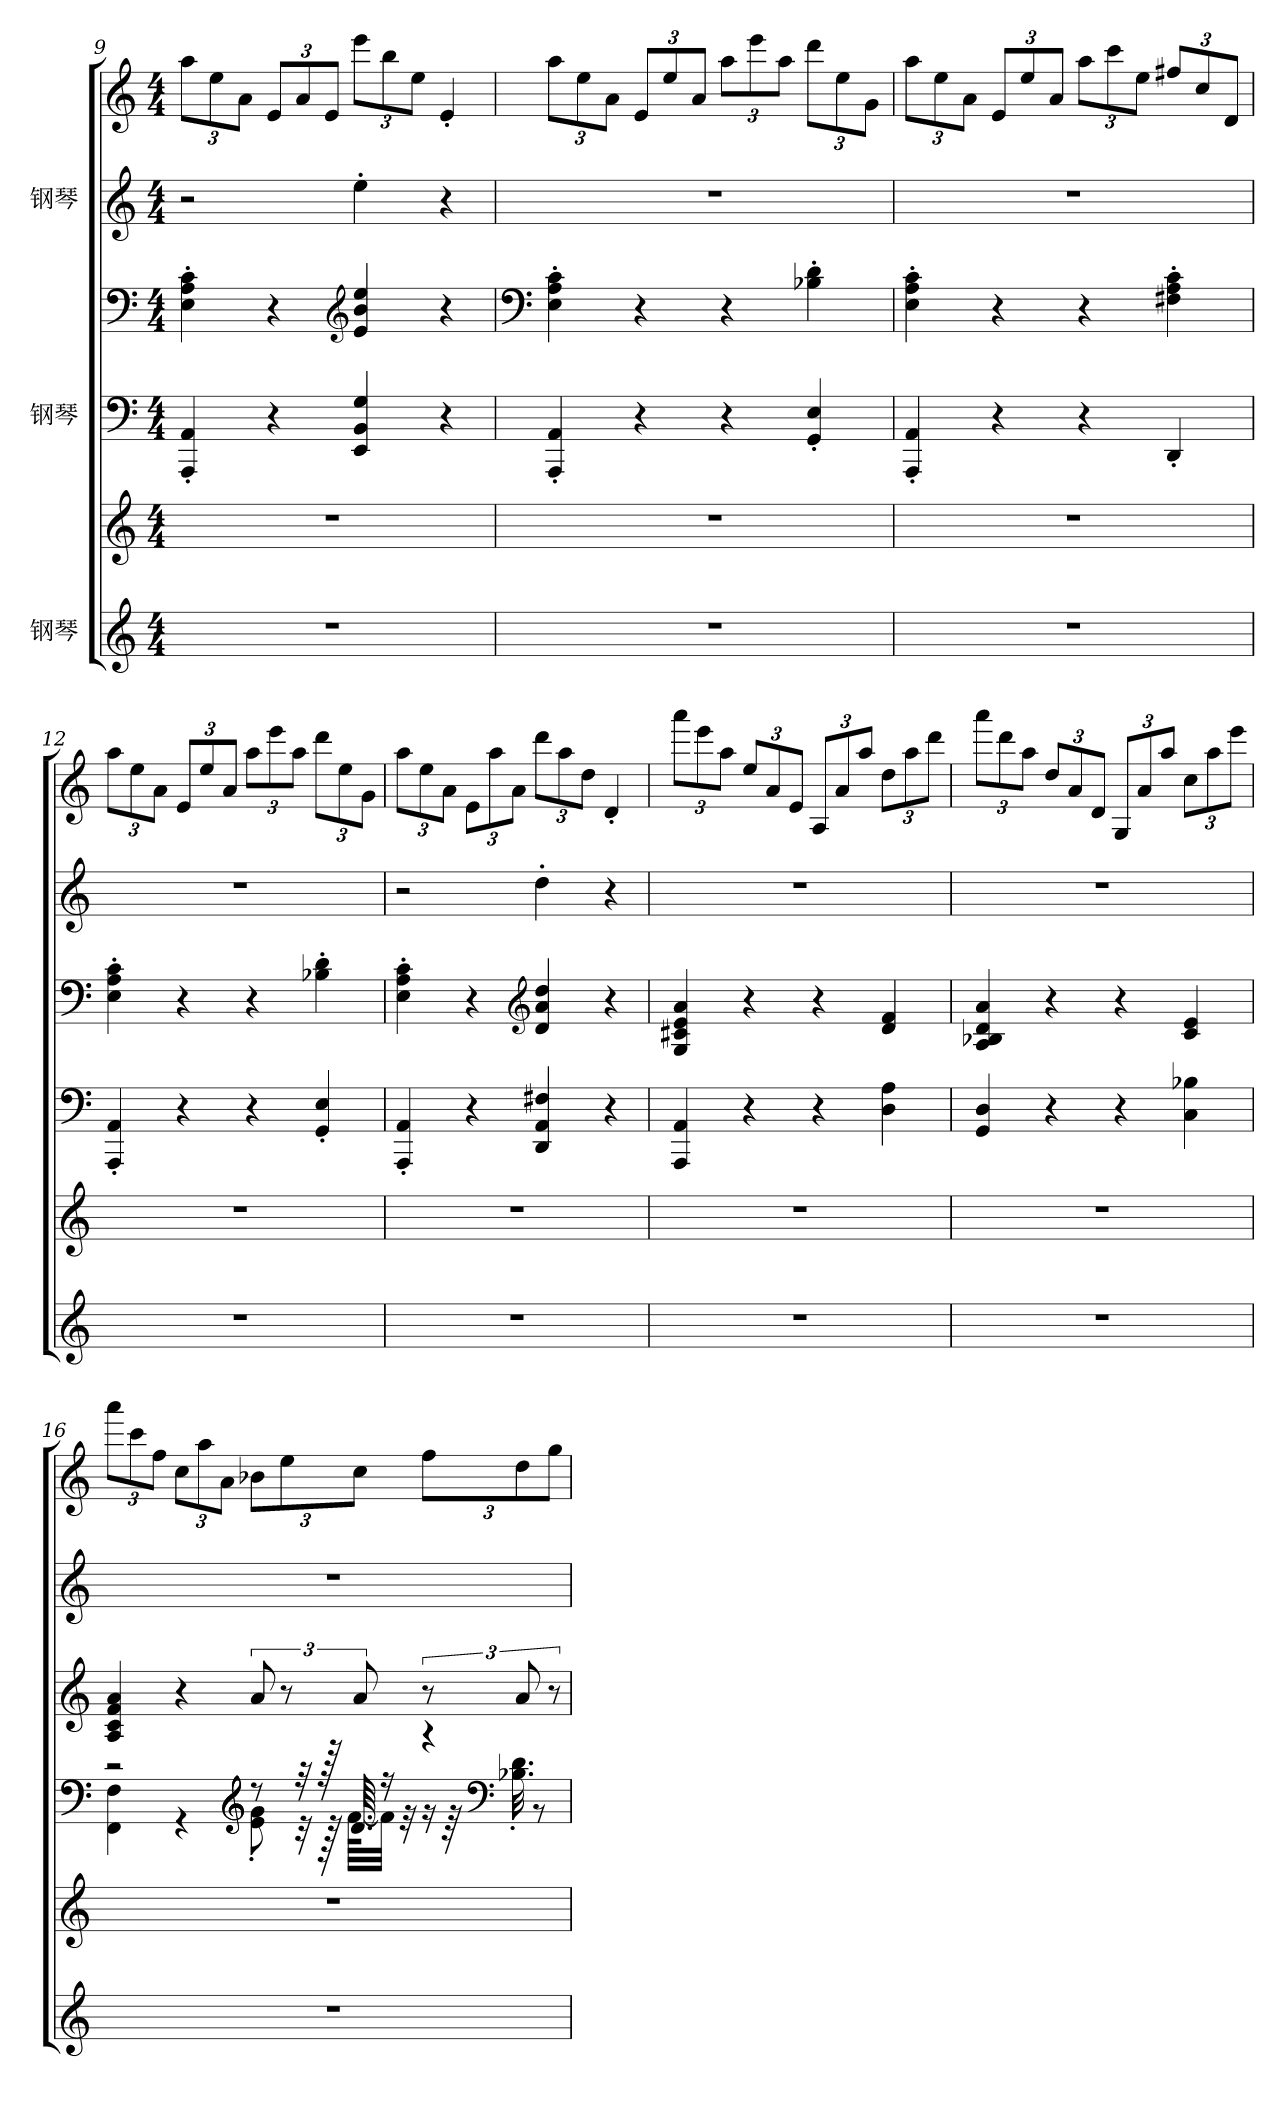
**kern	**kern	**kern	**kern	**kern	**kern
*part3	*part3	*part2	*part2	*part1	*part1
*staff6	*staff5	*staff4	*staff3	*staff2	*staff1
*I"钢琴	*	*I"钢琴	*	*I"钢琴	*
!!LO:PB:g=z
*clefG2	*clefG2	*clefF4	*clefF4	*clefG2	*clefG2
*k[]	*k[]	*k[]	*k[]	*k[]	*k[]
*M4/4	*M4/4	*M4/4	*M4/4	*M4/4	*M4/4
*	*	*	*	*	*Xbrackettup
=9	=9	=9	=9	=9	=9
1r	1r	4AAA/' 4AA/'	4E\' 4A\' 4c\'	2r	12aa\L
.	.	.	.	.	12ee\
.	.	.	.	.	12a\J
.	.	4r	4r	.	12e/L
.	.	.	.	.	12a/
.	.	.	.	.	12e/J
*	*	*	*clefG2	*	*
.	.	4EE/ 4BB/ 4G/	4e/ 4b/ 4ee/	4ee'\	12eee\L
.	.	.	.	.	12bb\
.	.	.	.	.	12ee\J
.	.	4r	4r	4r	4e'/
=10	=10	=10	=10	=10	=10
*	*	*	*clefF4	*	*
1r	1r	4AAA/' 4AA/'	4E\' 4A\' 4c\'	1r	12aa\L
.	.	.	.	.	12ee\
.	.	.	.	.	12a\J
.	.	4r	4r	.	12e/L
.	.	.	.	.	12ee/
.	.	.	.	.	12a/J
.	.	4r	4r	.	12aa\L
.	.	.	.	.	12eee\
.	.	.	.	.	12aa\J
.	.	4GG/' 4E/'	4B-X\' 4d\'	.	12ddd\L
.	.	.	.	.	12ee\
.	.	.	.	.	12g\J
=11	=11	=11	=11	=11	=11
1r	1r	4AAA/' 4AA/'	4E\' 4A\' 4c\'	1r	12aa\L
.	.	.	.	.	12ee\
.	.	.	.	.	12a\J
.	.	4r	4r	.	12e/L
.	.	.	.	.	12ee/
.	.	.	.	.	12a/J
.	.	4r	4r	.	12aa\L
.	.	.	.	.	12ccc\
.	.	.	.	.	12ee\J
.	.	4DD'/	4F#X\' 4A\' 4c\'	.	12ff#X/L
.	.	.	.	.	12cc/
.	.	.	.	.	12d/J
!!LO:LB:g=z
=12	=12	=12	=12	=12	=12
1r	1r	4AAA/' 4AA/'	4E\' 4A\' 4c\'	1r	12aa\L
.	.	.	.	.	12ee\
.	.	.	.	.	12a\J
.	.	4r	4r	.	12e/L
.	.	.	.	.	12ee/
.	.	.	.	.	12a/J
.	.	4r	4r	.	12aa\L
.	.	.	.	.	12eee\
.	.	.	.	.	12aa\J
.	.	4GG/' 4E/'	4B-X\' 4d\'	.	12ddd\L
.	.	.	.	.	12ee\
.	.	.	.	.	12g\J
=13	=13	=13	=13	=13	=13
1r	1r	4AAA/' 4AA/'	4E\' 4A\' 4c\'	2r	12aa\L
.	.	.	.	.	12ee\
.	.	.	.	.	12a\J
.	.	4r	4r	.	12e\L
.	.	.	.	.	12aa\
.	.	.	.	.	12a\J
*	*	*	*clefG2	*	*
.	.	4DD/ 4AA/ 4F#X/	4d/ 4a/ 4dd/	4dd'\	12ddd\L
.	.	.	.	.	12aa\
.	.	.	.	.	12dd\J
.	.	4r	4r	4r	4d'/
=14	=14	=14	=14	=14	=14
1r	1r	4AAA/ 4AA/	4G/ 4c#X/ 4e/ 4a/	1r	12aaa\L
.	.	.	.	.	12eee\
.	.	.	.	.	12aa\J
.	.	4r	4r	.	12ee/L
.	.	.	.	.	12a/
.	.	.	.	.	12e/J
.	.	4r	4r	.	12A/L
.	.	.	.	.	12a/
.	.	.	.	.	12aa/J
.	.	4D\ 4A\	4d/ 4f/	.	12dd\L
.	.	.	.	.	12aa\
.	.	.	.	.	12ddd\J
!!LO:PB:g=z
=15	=15	=15	=15	=15	=15
1r	1r	4GG/ 4D/	4A/ 4B-X/ 4d/ 4a/	1r	12aaa\L
.	.	.	.	.	12ddd\
.	.	.	.	.	12aa\J
.	.	4r	4r	.	12dd/L
.	.	.	.	.	12a/
.	.	.	.	.	12d/J
.	.	4r	4r	.	12G/L
.	.	.	.	.	12a/
.	.	.	.	.	12aa/J
.	.	4C\ 4B-X\	4c/ 4e/	.	12cc\L
.	.	.	.	.	12aa\
.	.	.	.	.	12eee\J
=16	=16	=16	=16	=16	=16
*	*	*^	*	*	*
1r	1r	2r	4FF\ 4F\	4A/ 4c/ 4f/ 4a/	1r	12aaa\L
.	.	.	.	.	.	12ccc\
.	.	.	.	.	.	12ff\J
.	.	.	4r	4r	.	12cc\L
.	.	.	.	.	.	12aa\
.	.	.	.	.	.	12a\J
*	*	*clefG2	*	*	*	*
.	.	8r	8e\' 8g\'	12a/	.	12b-X\L
.	.	.	.	12r	.	12ee\
.	.	32r	32r	.	.	.
.	.	128r	128r	.	.	.
.	.	64.d/	[64.f\KLLL	.	.	.
.	.	.	.	12a/	.	12cc\J
.	.	16r	32f\JJJ]	.	.	.
.	.	.	32r	.	.	.
.	.	4r	16r	12r	.	12ff\L
.	.	.	64r	.	.	.
*	*	*clefF4	*	*	*	*
.	.	.	32.B-X\' 32.d\'	.	.	.
.	.	.	.	12a/	.	12dd\
.	.	.	8r	.	.	.
.	.	.	.	12r	.	12gg\J
*	*	*v	*v	*	*	*
=	=	=	=	=	=
*-	*-	*-	*-	*-	*-
